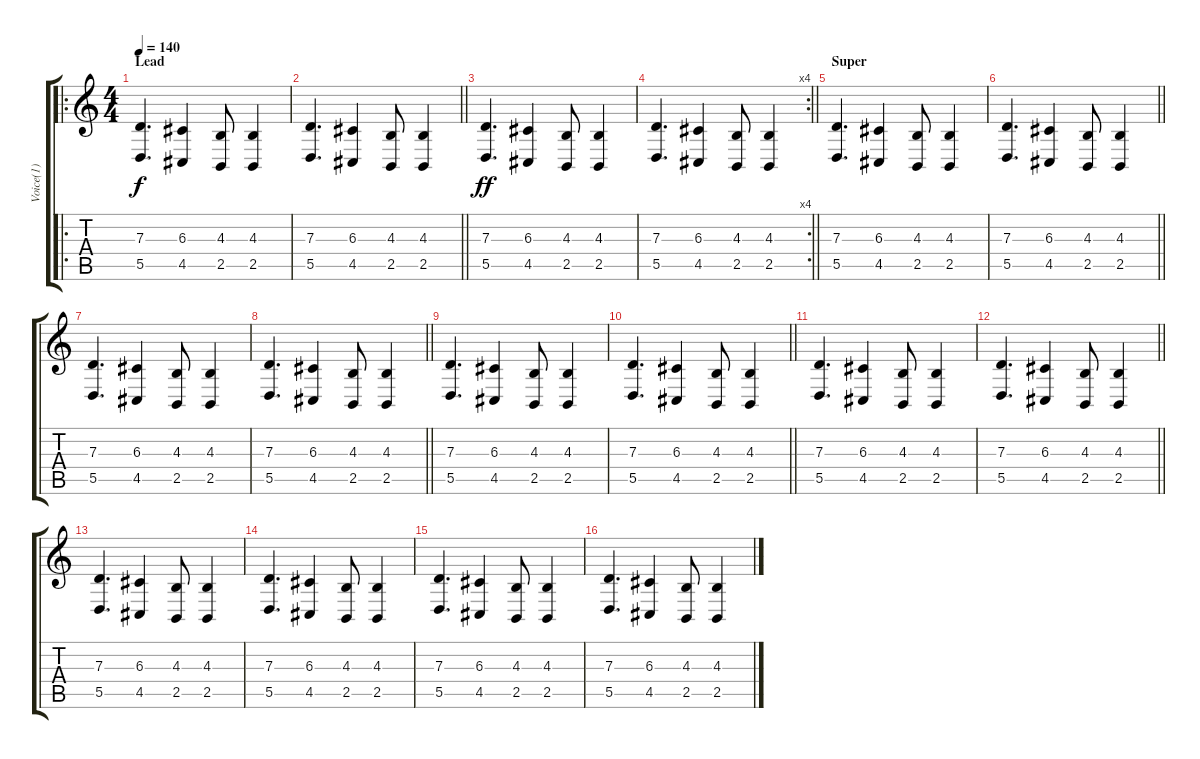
\track ("Voice(1)" "Voice(1)") {instrument choiraahs}
\staff {score tabs}
\tuning (E4 B3 G3 D3 A2 E2) {hide}
\ro
\ts (4 4)
\section ("" "Lead")
\tempo 140
\clef g2
\ks c
(7.3 5.5).4{d dy f volume 13} (6.3 4.5).4 (4.3 2.5).8 (4.3 2.5).4 |
\barLineRight lightlight
(7.3 5.5).4{d volume 15} (6.3 4.5).4 (4.3 2.5).8 (4.3 2.5).4 |
(7.3 5.5).4{d dy ff} (6.3 4.5).4 (4.3 2.5).8 (4.3 2.5).4 |
\rc 4
\barLineRight lightlight
(7.3 5.5).4{d} (6.3 4.5).4 (4.3 2.5).8 (4.3 2.5).4 |
\section ("" "Super")
(7.3 5.5).4{d} (6.3 4.5).4 (4.3 2.5).8 (4.3 2.5).4 |
\barLineRight lightlight
(7.3 5.5).4{d} (6.3 4.5).4 (4.3 2.5).8 (4.3 2.5).4 |
(7.3 5.5).4{d} (6.3 4.5).4 (4.3 2.5).8 (4.3 2.5).4 |
\barLineRight lightlight
(7.3 5.5).4{d} (6.3 4.5).4 (4.3 2.5).8 (4.3 2.5).4 |
(7.3 5.5).4{d} (6.3 4.5).4 (4.3 2.5).8 (4.3 2.5).4 |
\barLineRight lightlight
(7.3 5.5).4{d} (6.3 4.5).4 (4.3 2.5).8 (4.3 2.5).4 |
(7.3 5.5).4{d} (6.3 4.5).4 (4.3 2.5).8 (4.3 2.5).4 |
\barLineRight lightlight
(7.3 5.5).4{d} (6.3 4.5).4 (4.3 2.5).8 (4.3 2.5).4 |
(7.3 5.5).4{d} (6.3 4.5).4 (4.3 2.5).8 (4.3 2.5).4 |
(7.3 5.5).4{d} (6.3 4.5).4 (4.3 2.5).8 (4.3 2.5).4 |
(7.3 5.5).4{d} (6.3 4.5).4 (4.3 2.5).8 (4.3 2.5).4 |
(7.3 5.5).4{d} (6.3 4.5).4 (4.3 2.5).8 (4.3 2.5).4
